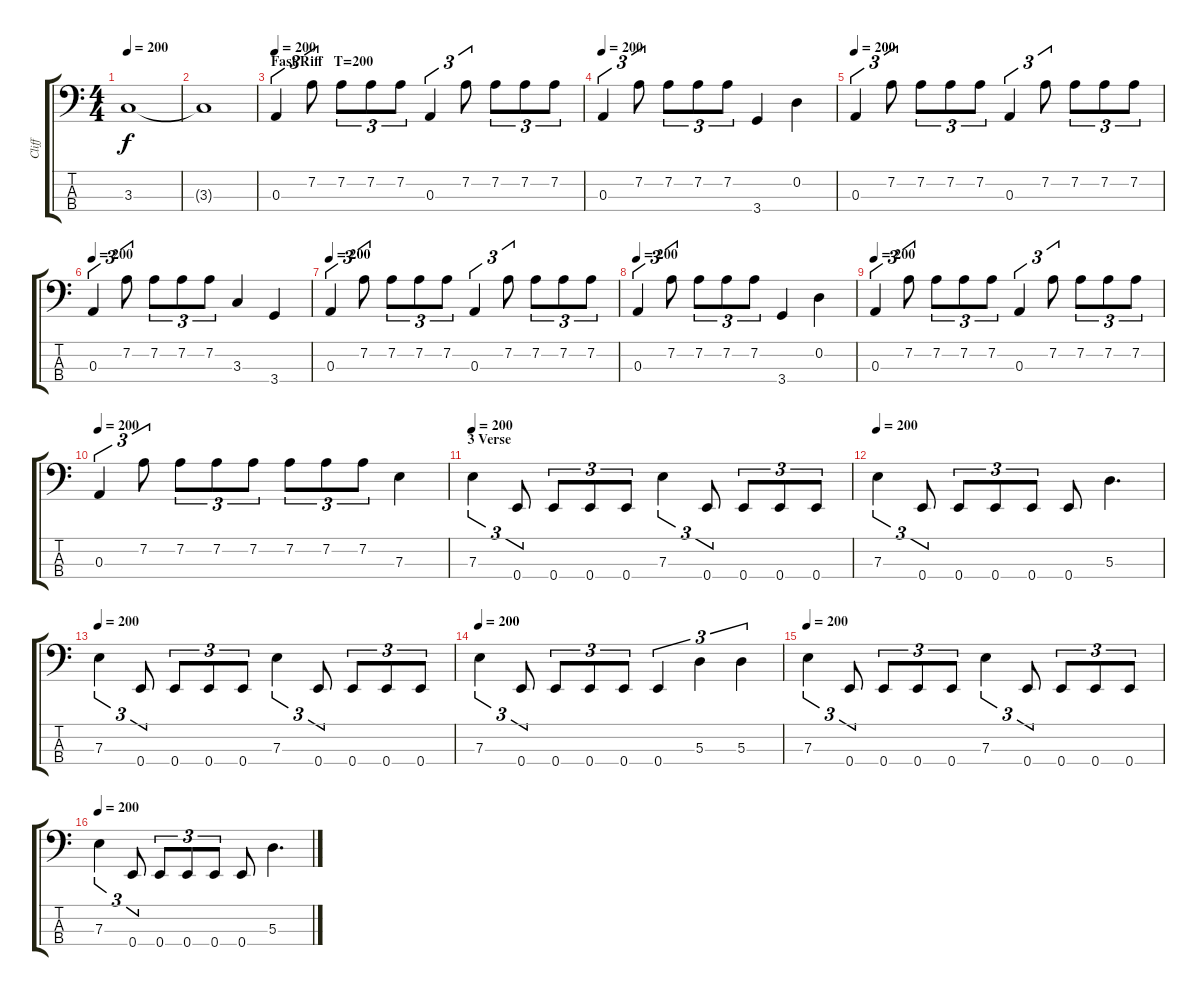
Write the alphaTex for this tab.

\track ("Cliff" "Cliff") {instrument electricbassfinger}
\staff {score tabs}
\tuning (G2 D2 A1 E1) {hide}
\ts (4 4)
\tempo 200
\clef f4
\ks c
3.3{t}.1{dy f} |
3.3{t}.1 |
\section ("" "Fast Riff   T=200")
\tempo 200
0.3.4{tu (3 2)} 7.2.8{tu (3 2)} 7.2.8{tu (3 2)} 7.2.8{tu (3 2)} 7.2.8{tu (3 2)} 0.3.4{tu (3 2)} 7.2.8{tu (3 2)} 7.2.8{tu (3 2)} 7.2.8{tu (3 2)} 7.2.8{tu (3 2)} |
\tempo 200
0.3.4{tu (3 2)} 7.2.8{tu (3 2)} 7.2.8{tu (3 2)} 7.2.8{tu (3 2)} 7.2.8{tu (3 2)} 3.4.4 0.2.4 |
\tempo 200
0.3.4{tu (3 2)} 7.2.8{tu (3 2)} 7.2.8{tu (3 2)} 7.2.8{tu (3 2)} 7.2.8{tu (3 2)} 0.3.4{tu (3 2)} 7.2.8{tu (3 2)} 7.2.8{tu (3 2)} 7.2.8{tu (3 2)} 7.2.8{tu (3 2)} |
\tempo 200
0.3.4{tu (3 2)} 7.2.8{tu (3 2)} 7.2.8{tu (3 2)} 7.2.8{tu (3 2)} 7.2.8{tu (3 2)} 3.3.4 3.4.4 |
\tempo 200
0.3.4{tu (3 2)} 7.2.8{tu (3 2)} 7.2.8{tu (3 2)} 7.2.8{tu (3 2)} 7.2.8{tu (3 2)} 0.3.4{tu (3 2)} 7.2.8{tu (3 2)} 7.2.8{tu (3 2)} 7.2.8{tu (3 2)} 7.2.8{tu (3 2)} |
\tempo 200
0.3.4{tu (3 2)} 7.2.8{tu (3 2)} 7.2.8{tu (3 2)} 7.2.8{tu (3 2)} 7.2.8{tu (3 2)} 3.4.4 0.2.4 |
\tempo 200
0.3.4{tu (3 2)} 7.2.8{tu (3 2)} 7.2.8{tu (3 2)} 7.2.8{tu (3 2)} 7.2.8{tu (3 2)} 0.3.4{tu (3 2)} 7.2.8{tu (3 2)} 7.2.8{tu (3 2)} 7.2.8{tu (3 2)} 7.2.8{tu (3 2)} |
\tempo 200
0.3.4{tu (3 2)} 7.2.8{tu (3 2)} 7.2.8{tu (3 2)} 7.2.8{tu (3 2)} 7.2.8{tu (3 2)} 7.2.8{tu (3 2)} 7.2.8{tu (3 2)} 7.2.8{tu (3 2)} 7.3.4 |
\section ("" "3 Verse")
\tempo 200
7.3.4{tu (3 2)} 0.4.8{tu (3 2)} 0.4.8{tu (3 2)} 0.4.8{tu (3 2)} 0.4.8{tu (3 2)} 7.3.4{tu (3 2)} 0.4.8{tu (3 2)} 0.4.8{tu (3 2)} 0.4.8{tu (3 2)} 0.4.8{tu (3 2)} |
\tempo 200
7.3.4{tu (3 2)} 0.4.8{tu (3 2)} 0.4.8{tu (3 2)} 0.4.8{tu (3 2)} 0.4.8{tu (3 2)} 0.4.8 5.3.4{d} |
\tempo 200
7.3.4{tu (3 2)} 0.4.8{tu (3 2)} 0.4.8{tu (3 2)} 0.4.8{tu (3 2)} 0.4.8{tu (3 2)} 7.3.4{tu (3 2)} 0.4.8{tu (3 2)} 0.4.8{tu (3 2)} 0.4.8{tu (3 2)} 0.4.8{tu (3 2)} |
\tempo 200
7.3.4{tu (3 2)} 0.4.8{tu (3 2)} 0.4.8{tu (3 2)} 0.4.8{tu (3 2)} 0.4.8{tu (3 2)} 0.4.4{tu (3 2)} 5.3.4{tu (3 2)} 5.3.4{tu (3 2)} |
\tempo 200
7.3.4{tu (3 2)} 0.4.8{tu (3 2)} 0.4.8{tu (3 2)} 0.4.8{tu (3 2)} 0.4.8{tu (3 2)} 7.3.4{tu (3 2)} 0.4.8{tu (3 2)} 0.4.8{tu (3 2)} 0.4.8{tu (3 2)} 0.4.8{tu (3 2)} |
\tempo 200
7.3.4{tu (3 2)} 0.4.8{tu (3 2)} 0.4.8{tu (3 2)} 0.4.8{tu (3 2)} 0.4.8{tu (3 2)} 0.4.8 5.3.4{d}
